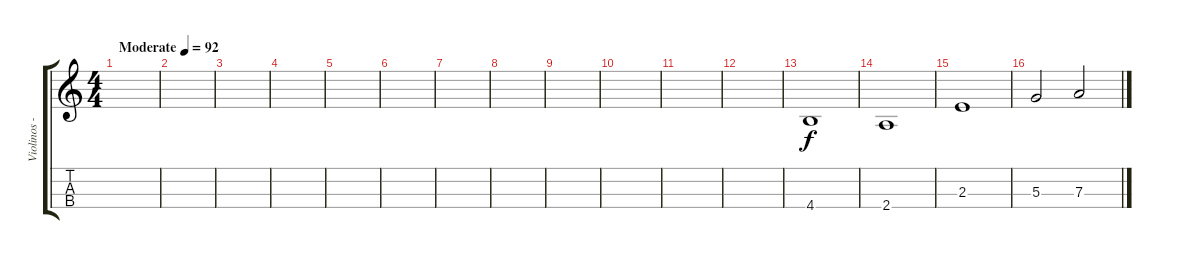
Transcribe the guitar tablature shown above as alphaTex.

\track ("Violinos - Violin" "Violinos -") {instrument violin}
\staff {score tabs}
\tuning (E5 A4 D4 G3) {hide}
\ts (4 4)
\tempo (92 "Moderate")
\clef g2
\ks c
|
|
|
|
|
|
|
|
|
|
|
|
4.4.1 |
2.4.1 |
2.3.1 |
5.3.2 7.3.2
